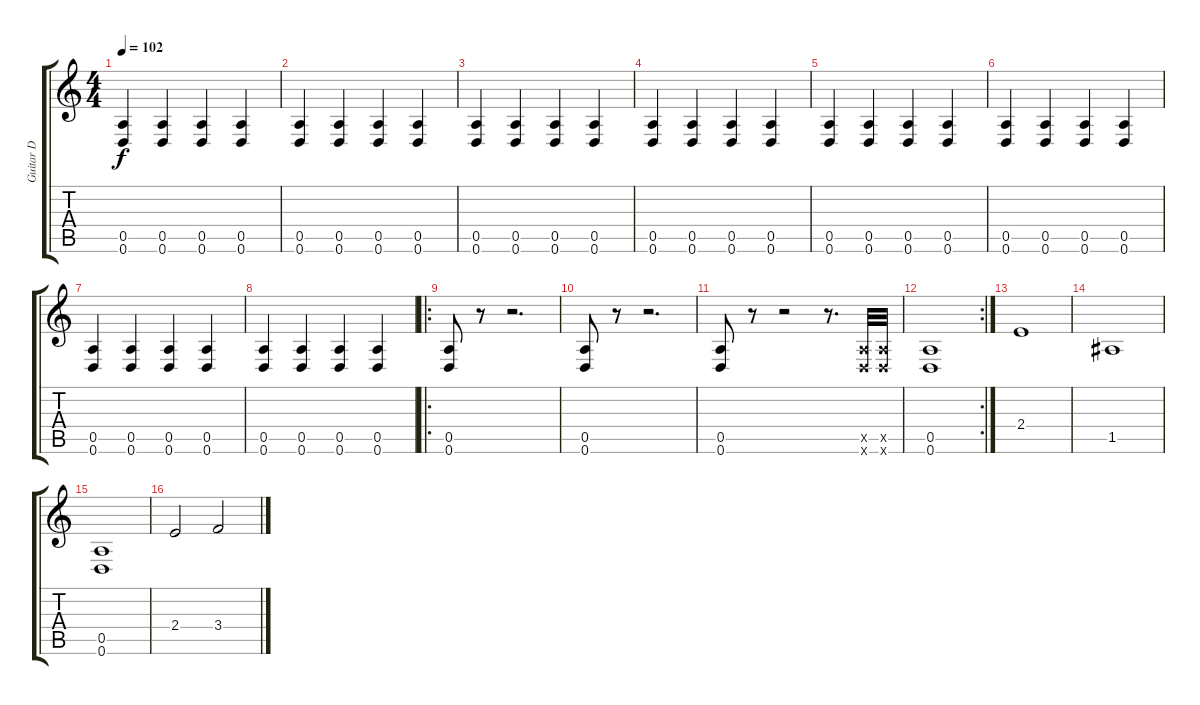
\track ("Guitar D" "Guitar D") {instrument distortionguitar}
\staff {score tabs}
\tuning (E4 B3 G3 D3 A2 D2) {hide}
\ts (4 4)
\tempo 102
\clef g2
\ks c
(0.5 0.6).4{dy f instrument distortionguitar} (0.5 0.6).4 (0.5 0.6).4 (0.5 0.6).4 |
(0.5 0.6).4 (0.5 0.6).4 (0.5 0.6).4 (0.5 0.6).4 |
(0.5 0.6).4 (0.5 0.6).4 (0.5 0.6).4 (0.5 0.6).4 |
(0.5 0.6).4 (0.5 0.6).4 (0.5 0.6).4 (0.5 0.6).4 |
(0.5 0.6).4 (0.5 0.6).4 (0.5 0.6).4 (0.5 0.6).4 |
(0.5 0.6).4 (0.5 0.6).4 (0.5 0.6).4 (0.5 0.6).4 |
(0.5 0.6).4 (0.5 0.6).4 (0.5 0.6).4 (0.5 0.6).4 |
(0.5 0.6).4 (0.5 0.6).4 (0.5 0.6).4 (0.5 0.6).4 |
\ro
(0.5 0.6).8 r.8 r.2{d} |
(0.5 0.6).8 r.8 r.2{d} |
(0.5 0.6).8 r.8 r.2 r.8{d} (0.5{x} 0.6{x}).32 (0.5{x} 0.6{x}).32 |
\rc 2
(0.5 0.6).1 |
2.4.1 |
1.5.1 |
(0.5 0.6).1 |
2.4.2 3.4.2
